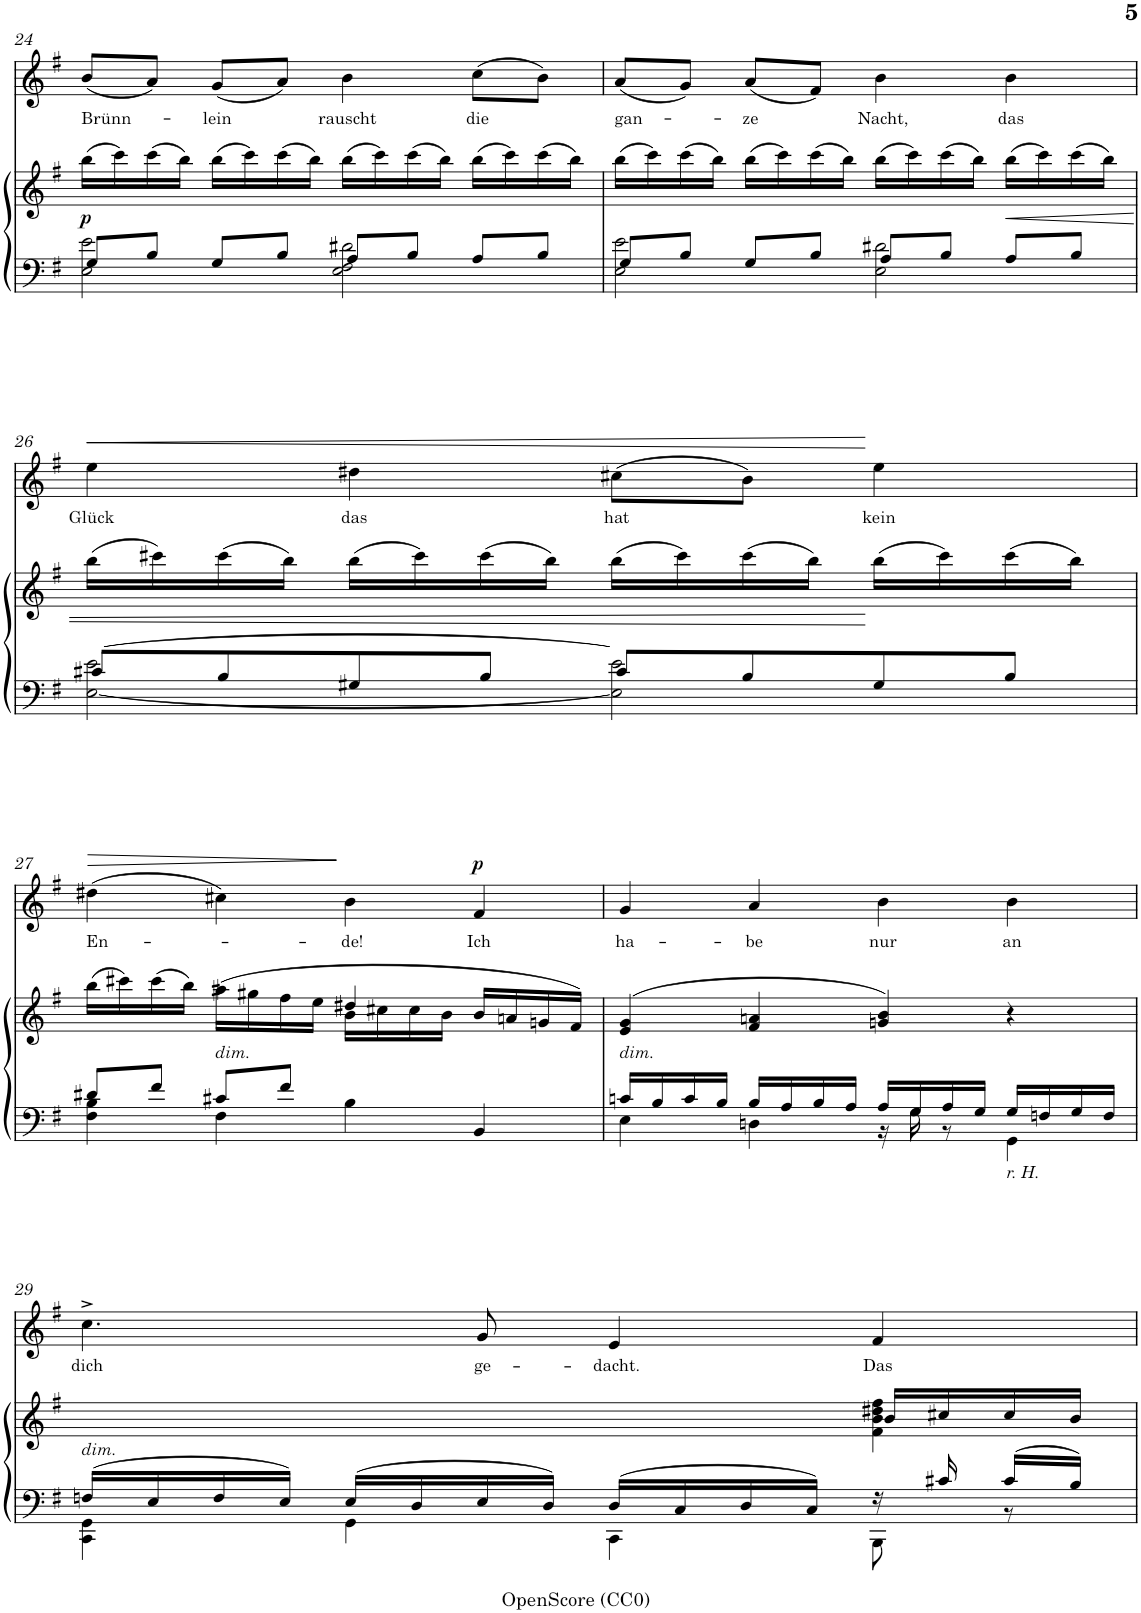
**kern	**kern	**dynam	**kern	**text	**dynam
*part2	*part2	*part2	*part1	*part1	*part1
*staff3	*staff2	*staff2/3	*staff1	*staff1	*staff1
*I"Piano	*	*	*I"Gesang Voice	*	*
*I'Pno	*	*	*	*	*
!!LO:PB:g=z
*clefF4	*clefG2	*	*clefG2	*	*
*k[f#]	*k[f#]	*	*k[f#]	*	*
*M4/4	*M4/4	*	*M4/4	*	*
*met(c)	*met(c)	*	*met(c)	*	*
=24	=24	=24	=24	=24	=24
*^	*	*	*	*	*
!	!	!	!LO:DY:b	!	!LO:LY:b	!
8G/L	2E\ 2e\	(>16bb\LL	p	(8b/L	Brünn-	.
.	.	16ccc\)	.	.	.	.
8B/J	.	(>16ccc\	.	8a/J)	.	.
.	.	16bb\JJ)	.	.	.	.
!	!	!	!	!	!LO:LY:b	!
8G/L	.	(>16bb\LL	.	(8g/L	-lein	.
.	.	16ccc\)	.	.	.	.
8B/J	.	(>16ccc\	.	8a/J)	.	.
.	.	16bb\JJ)	.	.	.	.
!	!	!	!	!	!LO:LY:b	!
8A/L	2E\ 2F#\ 2d#X\	(>16bb\LL	.	4b\	rauscht	.
.	.	16ccc\)	.	.	.	.
8B/J	.	(>16ccc\	.	.	.	.
.	.	16bb\JJ)	.	.	.	.
!	!	!	!	!	!LO:LY:b	!
8A/L	.	(>16bb\LL	.	(8cc\L	die	.
.	.	16ccc\)	.	.	.	.
8B/J	.	(>16ccc\	.	8b\J)	.	.
.	.	16bb\JJ)	.	.	.	.
=25	=25	=25	=25	=25	=25	=25
!	!	!	!	!	!LO:LY:b	!
8G/L	2E\ 2e\	(>16bb\LL	.	(8a/L	gan-	.
.	.	16ccc\)	.	.	.	.
8B/J	.	(>16ccc\	.	8g/J)	.	.
.	.	16bb\JJ)	.	.	.	.
!	!	!	!	!	!LO:LY:b	!
8G/L	.	(>16bb\LL	.	(8a/L	-ze	.
.	.	16ccc\)	.	.	.	.
8B/J	.	(>16ccc\	.	8f#/J)	.	.
.	.	16bb\JJ)	.	.	.	.
!	!	!	!	!	!LO:LY:b	!
8A/L	2E\ 2d#X\	(>16bb\LL	.	4b\	Nacht,	.
.	.	16ccc\)	.	.	.	.
8B/J	.	(>16ccc\	.	.	.	.
.	.	16bb\JJ)	.	.	.	.
!	!	!	!	!	!LO:LY:b	!
8A/L	.	(>16bb\LL	.	4b\	das	.
.	.	16ccc\)	.	.	.	.
8B/J	.	(>16ccc\	.	.	.	.
.	.	16bb\JJ)	.	.	.	.
!!LO:LB:g=z
=26	=26	=26	=26	=26	=26	=26
!	!	!	!	!	!LO:LY:b	!LO:HP:b
8c#X/L	[2E\ [>2e\	(>16bb\LL	.	4ee\	Glück	<
.	.	16ccc#X\)	.	.	.	.
8B/	.	(>16ccc#\	.	.	.	.
.	.	16bb\JJ)	.	.	.	.
!	!	!	!	!	!LO:LY:b	!
8G#X/	.	(>16bb\LL	.	4dd#X\	das	.
.	.	16ccc#\)	.	.	.	.
8B/J	.	(>16ccc#\	.	.	.	.
.	.	16bb\JJ)	.	.	.	.
!	!	!	!	!	!LO:LY:b	!
8c#/L	2E\] 2e\]	(>16bb\LL	.	(8cc#X\L	hat	.
.	.	16ccc#\)	.	.	.	.
8B/	.	(>16ccc#\	.	8b\J)	.	.
.	.	16bb\JJ)	.	.	.	.
!	!	!	!	!	!LO:LY:b	!
8G#/	.	(>16bb\LL	.	4ee\	kein	.
.	.	16ccc#\)	.	.	.	.
8B/J	.	(>16ccc#\	.	.	.	.
.	.	16bb\JJ)	.	.	.	.
!!LO:LB:g=z
=27	=27	=27	=27	=27	=27	=27
*	*	*^	*	*	*	*
!	!	!	!	!	!	!LO:LY:b	!
8d#X/L	4F#\ 4B\	(>16bb\LL	2ryy	.	(4dd#X\	En-	.
.	.	16ccc#X\)	.	.	.	.	.
8f#/J	.	(>16ccc#\	.	.	.	.	.
.	.	16bb\JJ)	.	.	.	.	.
!	!	!LO:TX:b:i:t=dim.	!	!	!	!	!
8c#X/L	4F#\	(16aa#X\LL	.	.	4cc#X\)	.	.
.	.	16gg#X\	.	.	.	.	.
8f#/J	.	16ff#\	.	.	.	.	.
.	.	16ee\JJ	.	.	.	.	.
!	!	!	!	!	!	!LO:LY:b	!
2ryy	4B\	4dd#X/	16b\LL	.	4b\	-de!	[
.	.	.	16cc#X\	.	.	.	.
.	.	.	16cc#\	.	.	.	.
.	.	.	16b\JJ	.	.	.	.
!	!	!	!	!	!	!LO:LY:b	!LO:DY:a
.	4BB/	16b/LL	4ryy	.	4f#/	Ich	p
.	.	16an/	.	.	.	.	.
.	.	16gn/	.	.	.	.	.
.	.	16f#/JJ)	.	.	.	.	.
*	*	*v	*v	*	*	*	*
=28	=28	=28	=28	=28	=28	=28
!	!	!LO:TX:b:i:t=dim.	!	!	!	!
!	!	!	!	!	!LO:LY:b	!
16cn/LL	4E\	(>4e/ 4g/	.	4g/	ha-	.
16B/	.	.	.	.	.	.
16c/	.	.	.	.	.	.
16B/JJ	.	.	.	.	.	.
!	!	!	!	!	!LO:LY:b	!
16B/LL	4Dn\	4f#/ 4an/	.	4a/	-be	.
16A/	.	.	.	.	.	.
16B/	.	.	.	.	.	.
16A/JJ	.	.	.	.	.	.
!	!	!	!	!	!LO:LY:b	!
16A/LL	16r	4gn/ 4b/)	.	4b\	nur	.
16G/	16G\	.	.	.	.	.
16A/	8r	.	.	.	.	.
16G/JJ	.	.	.	.	.	.
!LO:TX:b:i:t=r. H.	!	!	!	!	!	!
!	!	!	!	!	!LO:LY:b	!
16G/LL	4GG\	4r	.	4b\	an	.
16Fn/	.	.	.	.	.	.
16G/	.	.	.	.	.	.
16F/JJ	.	.	.	.	.	.
!!LO:LB:g=z
=29	=29	=29	=29	=29	=29	=29
*	*	*^	*	*	*	*
!LO:TX:a:i:t=dim.	!	!	!	!	!	!	!
!	!	!	!	!	!	!LO:LY:b	!
16Fn/LL	4CC\ 4GG\	2.ryy	2.ryy	.	4.cc^\	dich	.
16E/	.	.	.	.	.	.	.
16F/	.	.	.	.	.	.	.
16E/JJ	.	.	.	.	.	.	.
16E/LL	4GG\	.	.	.	.	.	.
16D/	.	.	.	.	.	.	.
!	!	!	!	!	!	!LO:LY:b	!
16E/	.	.	.	.	8g/	ge-	.
16D/JJ	.	.	.	.	.	.	.
!	!	!	!	!	!	!LO:LY:b	!
16D/LL	4CC\	.	.	.	4e/	-dacht.	.
16C/	.	.	.	.	.	.	.
16D/	.	.	.	.	.	.	.
16C/JJ	.	.	.	.	.	.	.
!	!	!	!	!	!	!LO:LY:b	!
16r	8BBB\	16b/LL	4f#\ 4b\ 4dd#X\ 4ff#\	.	4f#/	Das	.
16c#X/	.	16cc#X/	.	.	.	.	.
16c#/LL	8r	16cc#/	.	.	.	.	.
16B/JJ	.	16b/JJ	.	.	.	.	.
*v	*v	*	*	*	*	*	*
*	*v	*v	*	*	*	*
=	=	=	=	=	=
*-	*-	*-	*-	*-	*-
